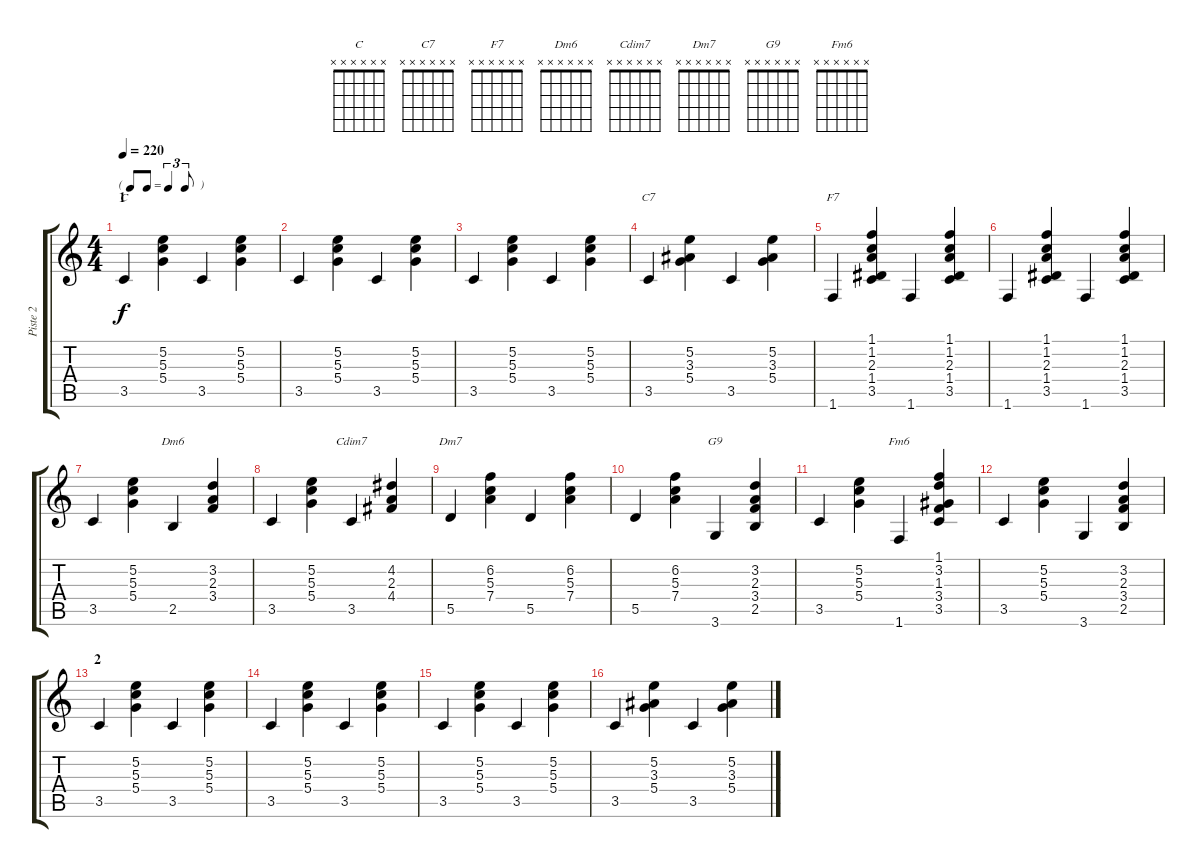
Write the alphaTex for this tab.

\track ("Piste 2" "Piste 2") {instrument acousticguitarsteel}
\staff {score tabs}
\tuning (E4 B3 G3 D3 A2 E2) {hide}
\chord ("C" x x x x x x) {firstfret 0}
\chord ("C7" x x x x x x) {firstfret 0}
\chord ("F7" x x x x x x) {firstfret 0}
\chord ("Dm6" x x x x x x) {firstfret 0}
\chord ("Cdim7" x x x x x x) {firstfret 0}
\chord ("Dm7" x x x x x x) {firstfret 0}
\chord ("G9" x x x x x x) {firstfret 0}
\chord ("Fm6" x x x x x x) {firstfret 0}
\ts (4 4)
\tf triplet8th
\section ("" "1")
\tempo 220
\clef g2
\ks c
3.5.4{ch "C" dy f instrument acousticguitarsteel} (5.2 5.3 5.4).4 3.5.4 (5.2 5.3 5.4).4 |
3.5.4 (5.2 5.3 5.4).4 3.5.4 (5.2 5.3 5.4).4 |
3.5.4 (5.2 5.3 5.4).4 3.5.4 (5.2 5.3 5.4).4 |
3.5.4{ch "C7"} (5.2 3.3 5.4).4 3.5.4 (5.2 3.3 5.4).4 |
1.6.4{ch "F7"} (1.1 1.2 2.3 1.4 3.5).4 1.6.4 (1.1 1.2 2.3 1.4 3.5).4 |
1.6.4 (1.1 1.2 2.3 1.4 3.5).4 1.6.4 (1.1 1.2 2.3 1.4 3.5).4 |
3.5.4 (5.2 5.3 5.4).4 2.5.4{ch "Dm6"} (3.2 2.3 3.4).4 |
3.5.4 (5.2 5.3 5.4).4 3.5.4{ch "Cdim7"} (4.2 2.3 4.4).4 |
5.5.4{ch "Dm7"} (6.2 5.3 7.4).4 5.5.4 (6.2 5.3 7.4).4 |
5.5.4 (6.2 5.3 7.4).4 3.6.4{ch "G9"} (3.2 2.3 3.4 2.5).4 |
3.5.4 (5.2 5.3 5.4).4 1.6.4{ch "Fm6"} (1.1 3.2 1.3 3.4 3.5).4 |
3.5.4 (5.2 5.3 5.4).4 3.6.4 (3.2 2.3 3.4 2.5).4 |
\section ("" "2")
3.5.4 (5.2 5.3 5.4).4 3.5.4 (5.2 5.3 5.4).4 |
3.5.4 (5.2 5.3 5.4).4 3.5.4 (5.2 5.3 5.4).4 |
3.5.4 (5.2 5.3 5.4).4 3.5.4 (5.2 5.3 5.4).4 |
3.5.4 (5.2 3.3 5.4).4 3.5.4 (5.2 3.3 5.4).4
